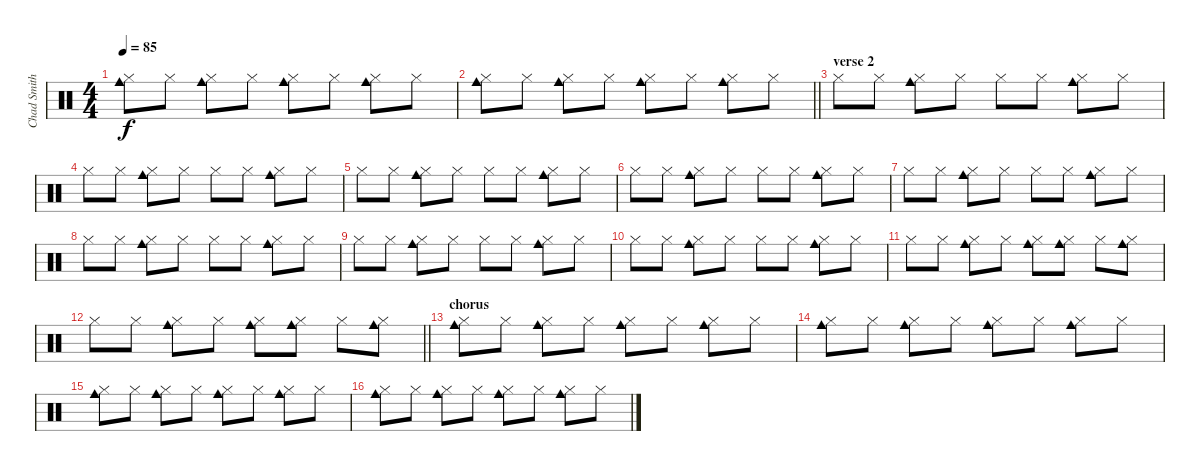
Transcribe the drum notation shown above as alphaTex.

\track ("Chad Smith" "Chad Smith") {instrument percussion}
\staff {score}
\articulation defaults
\ts (4 4)
\tempo 85
\clef neutral
\ks c
("Hi-Hat (closed)" "Cowbell medium (hit)").8{dy f} "Hi-Hat (closed)".8 ("Hi-Hat (closed)" "Cowbell medium (hit)").8 "Hi-Hat (closed)".8 ("Hi-Hat (closed)" "Cowbell medium (hit)").8 "Hi-Hat (closed)".8 ("Hi-Hat (closed)" "Cowbell medium (hit)").8 "Hi-Hat (closed)".8 |
\barLineRight lightlight
("Hi-Hat (closed)" "Cowbell medium (hit)").8 "Hi-Hat (closed)".8 ("Hi-Hat (closed)" "Cowbell medium (hit)").8 "Hi-Hat (closed)".8 ("Hi-Hat (closed)" "Cowbell medium (hit)").8 "Hi-Hat (closed)".8 ("Hi-Hat (closed)" "Cowbell medium (hit)").8 "Hi-Hat (closed)".8 |
\section ("" "verse 2")
"Hi-Hat (closed)".8 "Hi-Hat (closed)".8 ("Hi-Hat (closed)" "Cowbell medium (hit)").8 "Hi-Hat (closed)".8 "Hi-Hat (closed)".8 "Hi-Hat (closed)".8 ("Hi-Hat (closed)" "Cowbell medium (hit)").8 "Hi-Hat (closed)".8 |
"Hi-Hat (closed)".8 "Hi-Hat (closed)".8 ("Hi-Hat (closed)" "Cowbell medium (hit)").8 "Hi-Hat (closed)".8 "Hi-Hat (closed)".8 "Hi-Hat (closed)".8 ("Hi-Hat (closed)" "Cowbell medium (hit)").8 "Hi-Hat (closed)".8 |
"Hi-Hat (closed)".8 "Hi-Hat (closed)".8 ("Hi-Hat (closed)" "Cowbell medium (hit)").8 "Hi-Hat (closed)".8 "Hi-Hat (closed)".8 "Hi-Hat (closed)".8 ("Hi-Hat (closed)" "Cowbell medium (hit)").8 "Hi-Hat (closed)".8 |
"Hi-Hat (closed)".8 "Hi-Hat (closed)".8 ("Hi-Hat (closed)" "Cowbell medium (hit)").8 "Hi-Hat (closed)".8 "Hi-Hat (closed)".8 "Hi-Hat (closed)".8 ("Hi-Hat (closed)" "Cowbell medium (hit)").8 "Hi-Hat (closed)".8 |
"Hi-Hat (closed)".8 "Hi-Hat (closed)".8 ("Hi-Hat (closed)" "Cowbell medium (hit)").8 "Hi-Hat (closed)".8 "Hi-Hat (closed)".8 "Hi-Hat (closed)".8 ("Hi-Hat (closed)" "Cowbell medium (hit)").8 "Hi-Hat (closed)".8 |
"Hi-Hat (closed)".8 "Hi-Hat (closed)".8 ("Hi-Hat (closed)" "Cowbell medium (hit)").8 "Hi-Hat (closed)".8 "Hi-Hat (closed)".8 "Hi-Hat (closed)".8 ("Hi-Hat (closed)" "Cowbell medium (hit)").8 "Hi-Hat (closed)".8 |
"Hi-Hat (closed)".8 "Hi-Hat (closed)".8 ("Hi-Hat (closed)" "Cowbell medium (hit)").8 "Hi-Hat (closed)".8 "Hi-Hat (closed)".8 "Hi-Hat (closed)".8 ("Hi-Hat (closed)" "Cowbell medium (hit)").8 "Hi-Hat (closed)".8 |
"Hi-Hat (closed)".8 "Hi-Hat (closed)".8 ("Hi-Hat (closed)" "Cowbell medium (hit)").8 "Hi-Hat (closed)".8 "Hi-Hat (closed)".8 "Hi-Hat (closed)".8 ("Hi-Hat (closed)" "Cowbell medium (hit)").8 "Hi-Hat (closed)".8 |
"Hi-Hat (closed)".8 "Hi-Hat (closed)".8 ("Hi-Hat (closed)" "Cowbell medium (hit)").8 "Hi-Hat (closed)".8 ("Hi-Hat (closed)" "Cowbell medium (hit)").8 ("Hi-Hat (closed)" "Cowbell medium (hit)").8 "Hi-Hat (closed)".8 ("Hi-Hat (closed)" "Cowbell medium (hit)").8 |
\barLineRight lightlight "Hi-Hat (closed)".8 "Hi-Hat (closed)".8
("Hi-Hat (closed)" "Cowbell medium (hit)").8 "Hi-Hat (closed)".8 ("Hi-Hat (closed)" "Cowbell medium (hit)").8 ("Hi-Hat (closed)" "Cowbell medium (hit)").8 "Hi-Hat (closed)".8 ("Hi-Hat (closed)" "Cowbell medium (hit)").8 |
\section ("" "chorus")
("Hi-Hat (closed)" "Cowbell medium (hit)").8 "Hi-Hat (closed)".8 ("Hi-Hat (closed)" "Cowbell medium (hit)").8 "Hi-Hat (closed)".8 ("Hi-Hat (closed)" "Cowbell medium (hit)").8 "Hi-Hat (closed)".8 ("Hi-Hat (closed)" "Cowbell medium (hit)").8 "Hi-Hat (closed)".8 |
("Hi-Hat (closed)" "Cowbell medium (hit)").8 "Hi-Hat (closed)".8 ("Hi-Hat (closed)" "Cowbell medium (hit)").8 "Hi-Hat (closed)".8 ("Hi-Hat (closed)" "Cowbell medium (hit)").8 "Hi-Hat (closed)".8 ("Hi-Hat (closed)" "Cowbell medium (hit)").8 "Hi-Hat (closed)".8 |
("Hi-Hat (closed)" "Cowbell medium (hit)").8 "Hi-Hat (closed)".8 ("Hi-Hat (closed)" "Cowbell medium (hit)").8 "Hi-Hat (closed)".8 ("Hi-Hat (closed)" "Cowbell medium (hit)").8 "Hi-Hat (closed)".8 ("Hi-Hat (closed)" "Cowbell medium (hit)").8 "Hi-Hat (closed)".8 |
("Hi-Hat (closed)" "Cowbell medium (hit)").8 "Hi-Hat (closed)".8 ("Hi-Hat (closed)" "Cowbell medium (hit)").8 "Hi-Hat (closed)".8 ("Hi-Hat (closed)" "Cowbell medium (hit)").8 "Hi-Hat (closed)".8 ("Hi-Hat (closed)" "Cowbell medium (hit)").8 "Hi-Hat (closed)".8
